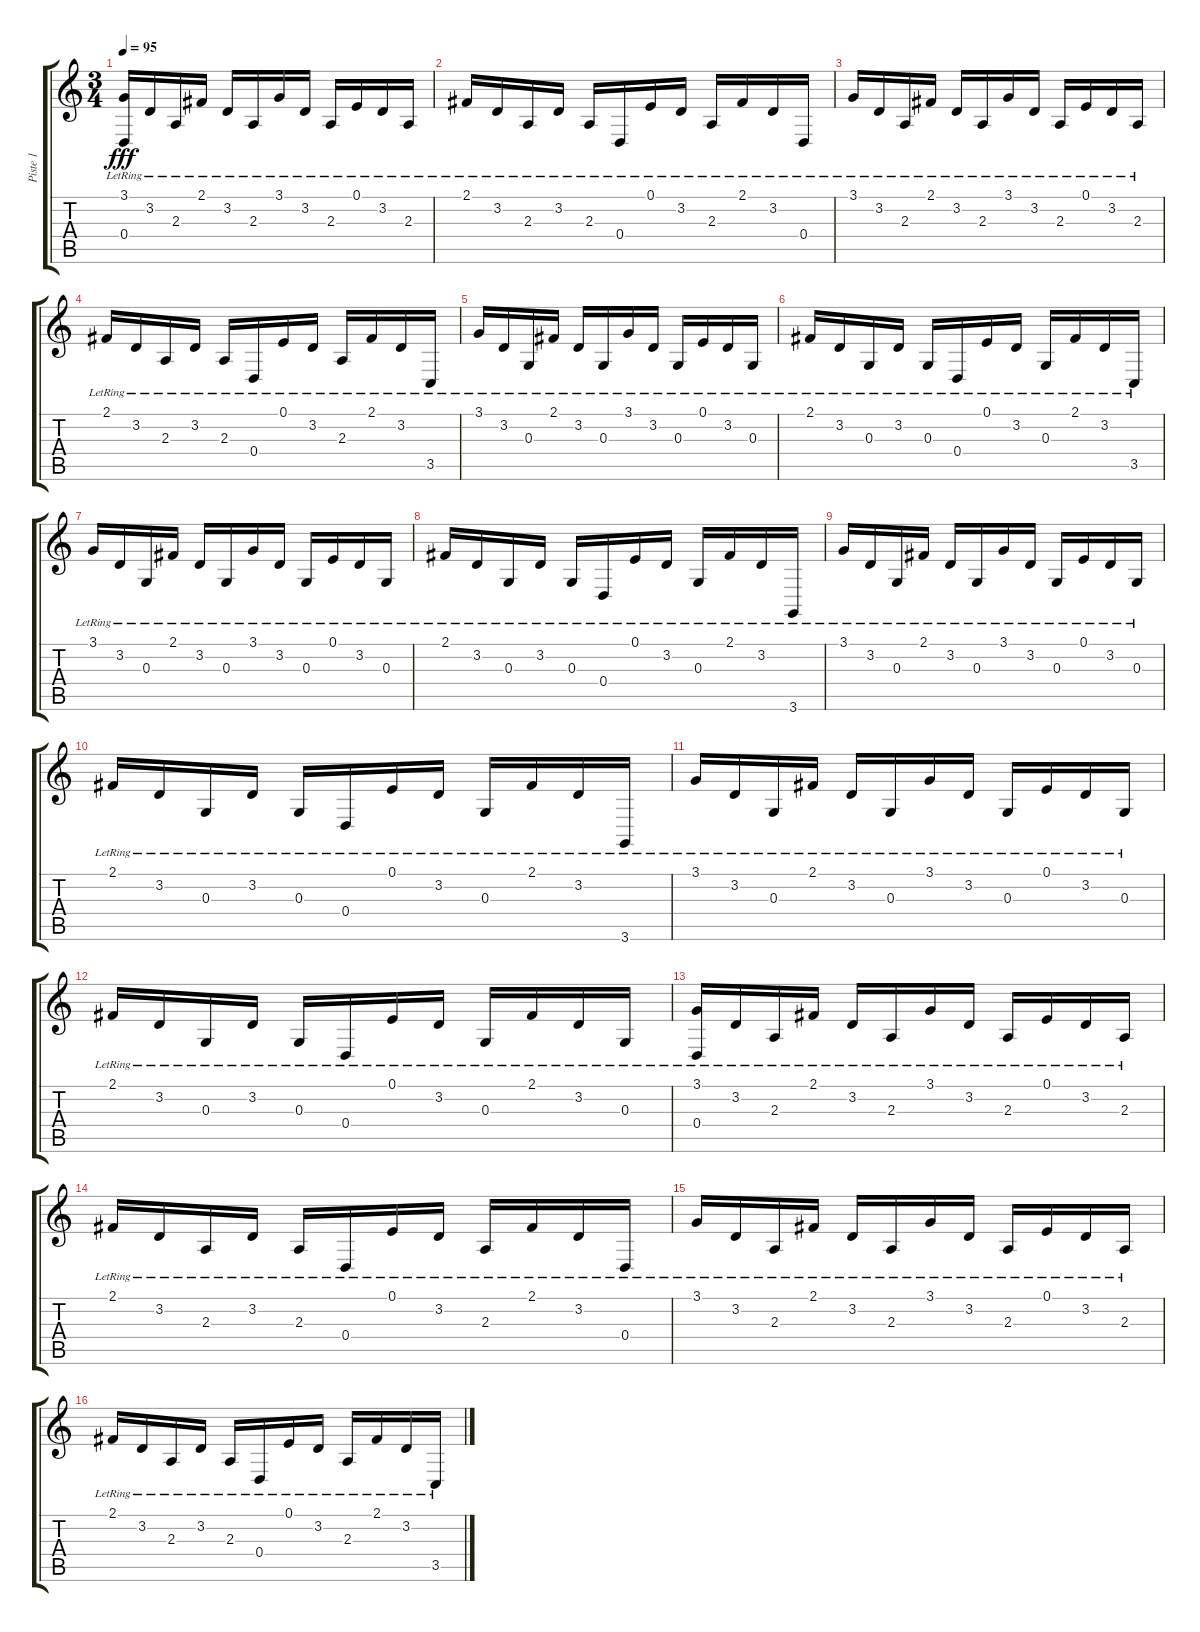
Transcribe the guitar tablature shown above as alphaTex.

\track ("Piste 1" "Piste 1") {instrument acousticgrandpiano}
\staff {score tabs}
\tuning (E4 B3 G3 D3 A2 E2) {hide}
\ts (3 4)
\tempo 95
\clef g2
\ks c
(3.1{lr} 0.4{lr}).16{dy fff instrument acousticguitarnylon} 3.2{lr}.16 2.3{lr}.16 2.1{lr}.16 3.2{lr}.16 2.3{lr}.16 3.1{lr}.16 3.2{lr}.16 2.3{lr}.16 0.1{lr}.16 3.2{lr}.16 2.3{lr}.16 |
2.1{lr}.16 3.2{lr}.16 2.3{lr}.16 3.2{lr}.16 2.3{lr}.16 0.4{lr}.16 0.1{lr}.16 3.2{lr}.16 2.3{lr}.16 2.1{lr}.16 3.2{lr}.16 0.4{lr}.16 |
3.1{lr}.16 3.2{lr}.16 2.3{lr}.16 2.1{lr}.16 3.2{lr}.16 2.3{lr}.16 3.1{lr}.16 3.2{lr}.16 2.3{lr}.16 0.1{lr}.16 3.2{lr}.16 2.3{lr}.16 |
2.1{lr}.16 3.2{lr}.16 2.3{lr}.16 3.2{lr}.16 2.3{lr}.16 0.4{lr}.16 0.1{lr}.16 3.2{lr}.16 2.3{lr}.16 2.1{lr}.16 3.2{lr}.16 3.5{lr}.16 |
3.1{lr}.16 3.2{lr}.16 0.3{lr}.16 2.1{lr}.16 3.2{lr}.16 0.3{lr}.16 3.1{lr}.16 3.2{lr}.16 0.3{lr}.16 0.1{lr}.16 3.2{lr}.16 0.3{lr}.16 |
2.1{lr}.16 3.2{lr}.16 0.3{lr}.16 3.2{lr}.16 0.3{lr}.16 0.4{lr}.16 0.1{lr}.16 3.2{lr}.16 0.3{lr}.16 2.1{lr}.16 3.2{lr}.16 3.5{lr}.16 |
3.1{lr}.16 3.2{lr}.16 0.3{lr}.16 2.1{lr}.16 3.2{lr}.16 0.3{lr}.16 3.1{lr}.16 3.2{lr}.16 0.3{lr}.16 0.1{lr}.16 3.2{lr}.16 0.3{lr}.16 |
2.1{lr}.16 3.2{lr}.16 0.3{lr}.16 3.2{lr}.16 0.3{lr}.16 0.4{lr}.16 0.1{lr}.16 3.2{lr}.16 0.3{lr}.16 2.1{lr}.16 3.2{lr}.16 3.6{lr}.16 |
3.1{lr}.16 3.2{lr}.16 0.3{lr}.16 2.1{lr}.16 3.2{lr}.16 0.3{lr}.16 3.1{lr}.16 3.2{lr}.16 0.3{lr}.16 0.1{lr}.16 3.2{lr}.16 0.3{lr}.16 |
2.1{lr}.16 3.2{lr}.16 0.3{lr}.16 3.2{lr}.16 0.3{lr}.16 0.4{lr}.16 0.1{lr}.16 3.2{lr}.16 0.3{lr}.16 2.1{lr}.16 3.2{lr}.16 3.6{lr}.16 |
3.1{lr}.16 3.2{lr}.16 0.3{lr}.16 2.1{lr}.16 3.2{lr}.16 0.3{lr}.16 3.1{lr}.16 3.2{lr}.16 0.3{lr}.16 0.1{lr}.16 3.2{lr}.16 0.3{lr}.16 |
2.1{lr}.16 3.2{lr}.16 0.3{lr}.16 3.2{lr}.16 0.3{lr}.16 0.4{lr}.16 0.1{lr}.16 3.2{lr}.16 0.3{lr}.16 2.1{lr}.16 3.2{lr}.16 0.3{lr}.16 |
(3.1{lr} 0.4{lr}).16 3.2{lr}.16 2.3{lr}.16 2.1{lr}.16 3.2{lr}.16 2.3{lr}.16 3.1{lr}.16 3.2{lr}.16 2.3{lr}.16 0.1{lr}.16 3.2{lr}.16 2.3{lr}.16 |
2.1{lr}.16 3.2{lr}.16 2.3{lr}.16 3.2{lr}.16 2.3{lr}.16 0.4{lr}.16 0.1{lr}.16 3.2{lr}.16 2.3{lr}.16 2.1{lr}.16 3.2{lr}.16 0.4{lr}.16 |
3.1{lr}.16 3.2{lr}.16 2.3{lr}.16 2.1{lr}.16 3.2{lr}.16 2.3{lr}.16 3.1{lr}.16 3.2{lr}.16 2.3{lr}.16 0.1{lr}.16 3.2{lr}.16 2.3{lr}.16 |
2.1{lr}.16 3.2{lr}.16 2.3{lr}.16 3.2{lr}.16 2.3{lr}.16 0.4{lr}.16 0.1{lr}.16 3.2{lr}.16 2.3{lr}.16 2.1{lr}.16 3.2{lr}.16 3.5{lr}.16
